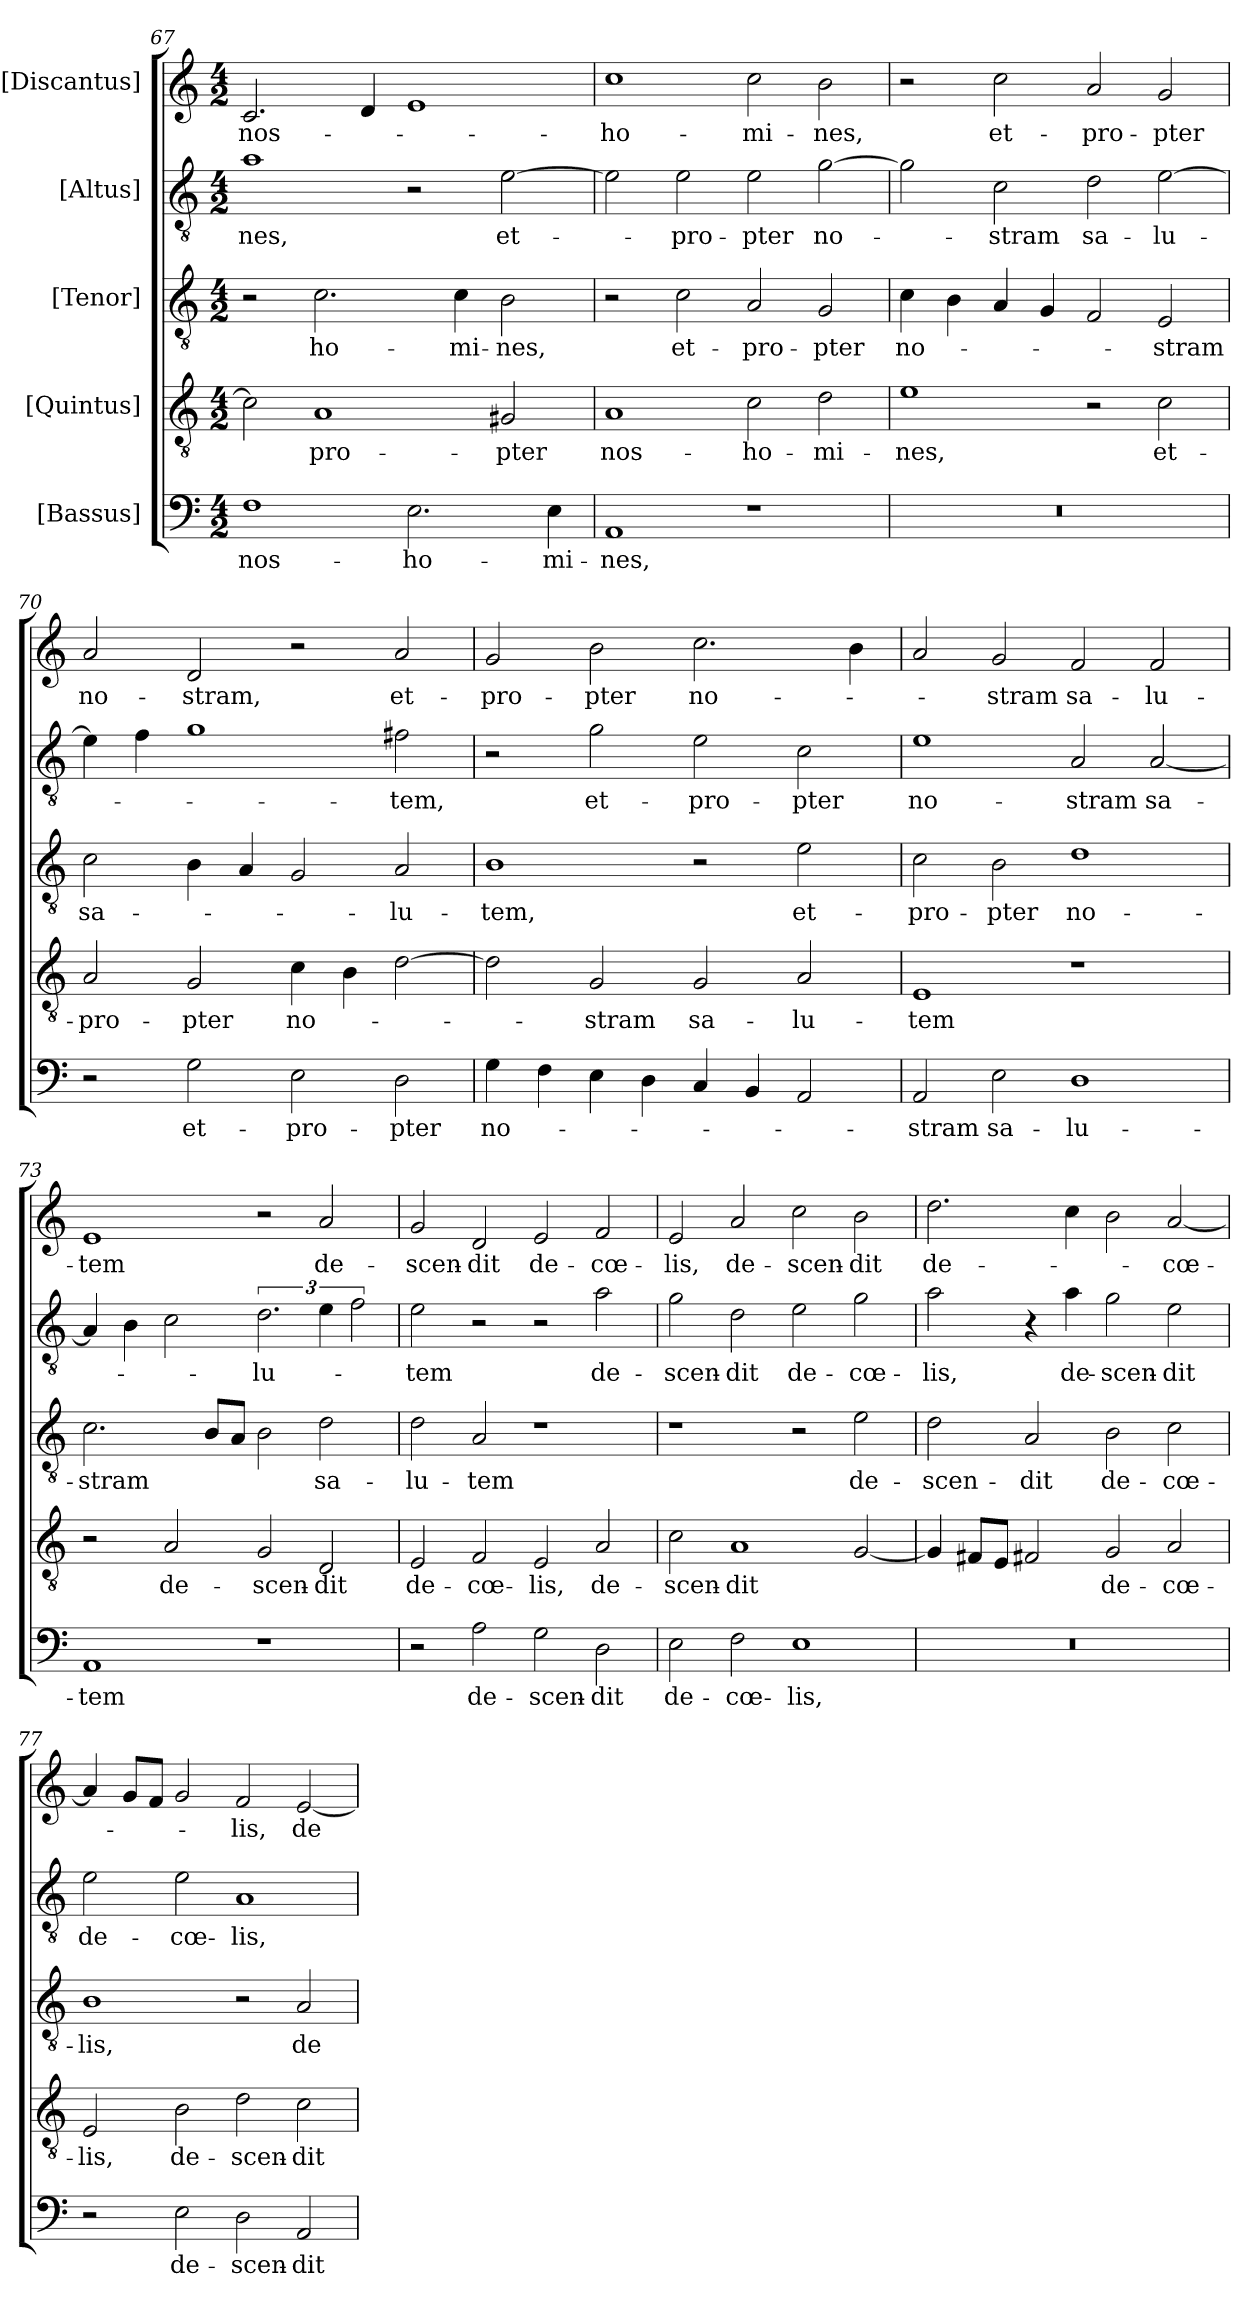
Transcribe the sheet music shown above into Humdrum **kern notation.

**kern	**text	**kern	**text	**kern	**text	**kern	**text	**kern	**text
*part5	*part5	*part4	*part4	*part3	*part3	*part2	*part2	*part1	*part1
*staff5	*staff5	*staff4	*staff4	*staff3	*staff3	*staff2	*staff2	*staff1	*staff1
*I"[Bassus]	*	*I"[Quintus]	*	*I"[Tenor]	*	*I"[Altus]	*	*I"[Discantus]	*
*clefF4	*	*clefGv2	*	*clefGv2	*	*clefGv2	*	*clefG2	*
*k[]	*	*k[]	*	*k[]	*	*k[]	*	*k[]	*
*M4/2	*	*M4/2	*	*M4/2	*	*M4/2	*	*M4/2	*
=67	=67	=67	=67	=67	=67	=67	=67	=67	=67
1F\	nos-	2c\]	.	2r	.	1a\	-nes,	2.c/	nos-
.	.	1A/	pro-	2.c\	ho-	.	.	.	.
.	.	.	.	.	.	.	.	4d/	.
2.E\	ho-	.	.	.	.	2r	.	1e/	.
.	.	.	.	4c\	-mi-	.	.	.	.
.	.	2G#X/	-pter	2B\	-nes,	[2e\	et-	.	.
4E\	-mi-	.	.	.	.	.	.	.	.
=68	=68	=68	=68	=68	=68	=68	=68	=68	=68
1AA/	-nes,	1A/	nos-	2r	.	2e\]	.	1cc\	ho-
.	.	.	.	2c\	et-	2e\	pro-	.	.
1r	.	2c\	ho-	2A/	pro-	2e\	-pter	2cc\	-mi-
.	.	2d\	-mi-	2G/	-pter	[2g\	no-	2b\	-nes,
=69	=69	=69	=69	=69	=69	=69	=69	=69	=69
0r	.	1e\	-nes,	4c\	no-	2g\]	.	2r	.
.	.	.	.	4B\	.	.	.	.	.
.	.	.	.	4A/	.	2c\	-stram	2cc\	et-
.	.	.	.	4G/	.	.	.	.	.
.	.	2r	.	2F/	.	2d\	sa-	2a/	pro-
.	.	2c\	et-	2E/	-stram	[2e\	-lu-	2g/	-pter
=70	=70	=70	=70	=70	=70	=70	=70	=70	=70
2r	.	2A/	pro-	2c\	sa-	4e\]	.	2a/	no-
.	.	.	.	.	.	4f\	.	.	.
2G\	et-	2G/	-pter	4B\	.	1g\	.	2d/	-stram,
.	.	.	.	4A/	.	.	.	.	.
2E\	pro-	4c\	no-	2G/	.	.	.	2r	.
.	.	4B\	.	.	.	.	.	.	.
2D\	-pter	[2d\	.	2A/	-lu-	2f#X\	-tem,	2a/	et-
=71	=71	=71	=71	=71	=71	=71	=71	=71	=71
4G\	no-	2d\]	.	1B\	-tem,	2r	.	2g/	pro-
4F\	.	.	.	.	.	.	.	.	.
4E\	.	2G/	-stram	.	.	2g\	et-	2b\	-pter
4D\	.	.	.	.	.	.	.	.	.
4C/	.	2G/	sa-	2r	.	2e\	pro-	2.cc\	no-
4BB/	.	.	.	.	.	.	.	.	.
2AA/	.	2A/	-lu-	2e\	et-	2c\	-pter	.	.
.	.	.	.	.	.	.	.	4b\	.
=72	=72	=72	=72	=72	=72	=72	=72	=72	=72
2AA/	-stram	1E/	-tem	2c\	pro-	1e\	no-	2a/	.
2E\	sa-	.	.	2B\	-pter	.	.	2g/	-stram
1D\	-lu-	1r	.	1d\	no-	2A/	-stram	2f/	sa-
.	.	.	.	.	.	[2A/	sa-	2f/	-lu-
=73	=73	=73	=73	=73	=73	=73	=73	=73	=73
1AA/	-tem	2r	.	2.c\	-stram	4A/]	.	1e/	-tem
.	.	.	.	.	.	4B\	.	.	.
.	.	2A/	de-	.	.	2c\	.	.	.
.	.	.	.	8B/L	.	.	.	.	.
.	.	.	.	8A/J	.	.	.	.	.
1r	.	2G/	scen-	2B\	.	3.d\	-lu-	2r	.
.	.	2D/	-dit	2d\	sa-	6e\	.	2a/	de-
.	.	.	.	.	.	3f\	.	.	.
=74	=74	=74	=74	=74	=74	=74	=74	=74	=74
2r	.	2E/	de-	2d\	-lu-	2e\	-tem	2g/	-scen-
2A\	de-	2F/	cœ-	2A/	-tem	2r	.	2d/	-dit
2G\	-scen-	2E/	-lis,	1r	.	2r	.	2e/	de-
2D\	-dit	2A/	de-	.	.	2a\	de-	2f/	cœ-
=75	=75	=75	=75	=75	=75	=75	=75	=75	=75
2E\	de-	2c\	-scen-	1r	.	2g\	-scen-	2e/	-lis,
2F\	cœ-	1A/	-dit	.	.	2d\	-dit	2a/	de-
1E\	-lis,	.	.	2r	.	2e\	de-	2cc\	-scen-
.	.	[2G/	.	2e\	de-	2g\	cœ-	2b\	-dit
=76	=76	=76	=76	=76	=76	=76	=76	=76	=76
0r	.	4G/]	.	2d\	-scen-	2a\	-lis,	2.dd\	de-
.	.	8F#X/L	.	.	.	.	.	.	.
.	.	8E/J	.	.	.	.	.	.	.
.	.	2F#X/	.	2A/	-dit	4r	.	.	.
.	.	.	.	.	.	4a\	de-	4cc\	.
.	.	2G/	de-	2B\	de-	2g\	-scen-	2b\	.
.	.	2A/	cœ-	2c\	cœ-	2e\	-dit	[2a/	cœ-
=77	=77	=77	=77	=77	=77	=77	=77	=77	=77
2r	.	2E/	-lis,	1B\	-lis,	2e\	de-	4a/]	.
.	.	.	.	.	.	.	.	8g/L	.
.	.	.	.	.	.	.	.	8f/J	.
2E\	de-	2B\	de-	.	.	2e\	cœ-	2g/	.
2D\	-scen-	2d\	scen-	2r	.	1A/	-lis,	2f/	-lis,
2AA/	-dit	2c\	-dit	2A/	de-	.	.	[2e/	de-
=	=	=	=	=	=	=	=	=	=
*-	*-	*-	*-	*-	*-	*-	*-	*-	*-
